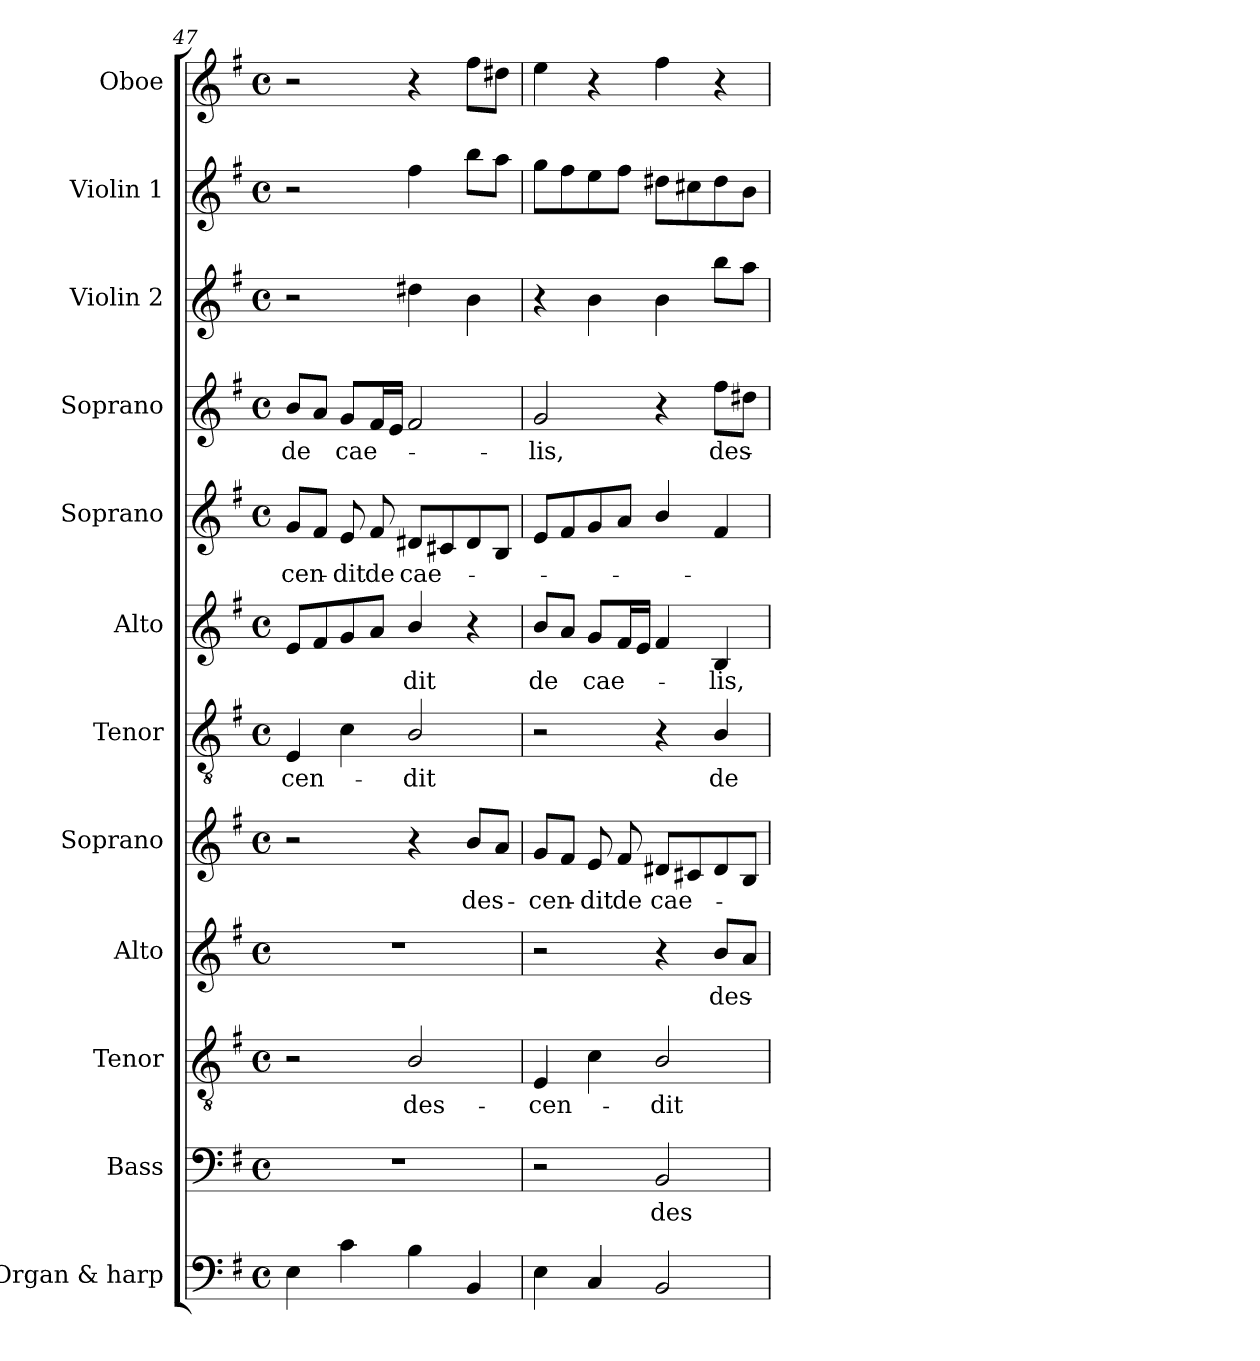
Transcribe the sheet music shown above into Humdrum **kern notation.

**kern	**kern	**text	**kern	**text	**kern	**text	**kern	**text	**kern	**text	**kern	**text	**kern	**text	**kern	**text	**kern	**kern	**kern
*part12	*part11	*part11	*part10	*part10	*part9	*part9	*part8	*part8	*part7	*part7	*part6	*part6	*part5	*part5	*part4	*part4	*part3	*part2	*part1
*staff12	*staff11	*staff11	*staff10	*staff10	*staff9	*staff9	*staff8	*staff8	*staff7	*staff7	*staff6	*staff6	*staff5	*staff5	*staff4	*staff4	*staff3	*staff2	*staff1
*I"Organ & harp	*I"Bass	*	*I"Tenor	*	*I"Alto	*	*I"Soprano	*	*I"Tenor	*	*I"Alto	*	*I"Soprano	*	*I"Soprano	*	*I"Violin 2	*I"Violin 1	*I"Oboe
*I'Org. & harp	*I'B.	*	*I'T.	*	*I'A.	*	*I'S.	*	*I'T.	*	*I'A.	*	*I'S.	*	*I'S.	*	*I'Vln. 2	*I'Vln. 1	*I'Ob.
*clefF4	*clefF4	*	*clefGv2	*	*clefG2	*	*clefG2	*	*clefGv2	*	*clefG2	*	*clefG2	*	*clefG2	*	*clefG2	*clefG2	*clefG2
*	*	*	*ITrd7c12	*	*	*	*	*	*ITrd7c12	*	*	*	*	*	*	*	*	*	*
*k[f#]	*k[f#]	*	*k[f#]	*	*k[f#]	*	*k[f#]	*	*k[f#]	*	*k[f#]	*	*k[f#]	*	*k[f#]	*	*k[f#]	*k[f#]	*k[f#]
*G:	*G:	*	*G:	*	*G:	*	*G:	*	*G:	*	*G:	*	*G:	*	*G:	*	*G:	*G:	*G:
*M4/4	*M4/4	*	*M4/4	*	*M4/4	*	*M4/4	*	*M4/4	*	*M4/4	*	*M4/4	*	*M4/4	*	*M4/4	*M4/4	*M4/4
*met(c)	*met(c)	*	*met(c)	*	*met(c)	*	*met(c)	*	*met(c)	*	*met(c)	*	*met(c)	*	*met(c)	*	*met(c)	*met(c)	*met(c)
=47	=47	=47	=47	=47	=47	=47	=47	=47	=47	=47	=47	=47	=47	=47	=47	=47	=47	=47	=47
!	!	!	!	!	!	!	!	!	!	!LO:LY:b:color=#000000	!	!	!	!	!	!	!	!	!
!	!	!	!	!	!	!	!	!	!	!	!	!	!	!LO:LY:b:color=#000000	!	!	!	!	!
!	!	!	!	!	!	!	!	!	!	!	!	!	!	!	!	!LO:LY:b:color=#000000	!	!	!
4Ei\	1r	.	2r	.	1r	.	2r	.	4EEi/	-cen-	8ei/L	.	8gi/L	-cen-	8bi/L	de	2r	2r	2r
.	.	.	.	.	.	.	.	.	.	.	8f#i/	.	8f#i/J	.	8ai/J	.	.	.	.
!	!	!	!	!	!	!	!	!	!	!	!	!	!	!LO:LY:b:color=#000000	!	!	!	!	!
!	!	!	!	!	!	!	!	!	!	!	!	!	!	!	!	!LO:LY:b:color=#000000	!	!	!
4ci\	.	.	.	.	.	.	.	.	4Ci\	.	8gi/	.	8ei/	-dit	8gi/L	cae-	.	.	.
!	!	!	!	!	!	!	!	!	!	!	!	!	!	!LO:LY:b:color=#000000	!	!	!	!	!
.	.	.	.	.	.	.	.	.	.	.	8ai/J	.	8f#i/	de	16f#i/L	.	.	.	.
.	.	.	.	.	.	.	.	.	.	.	.	.	.	.	16ei/JJ	.	.	.	.
!	!	!	!	!LO:LY:b:color=#000000	!	!	!	!	!	!	!	!	!	!	!	!	!	!	!
!	!	!	!	!	!	!	!	!	!	!LO:LY:b:color=#000000	!	!	!	!	!	!	!	!	!
!	!	!	!	!	!	!	!	!	!	!	!	!LO:LY:b:color=#000000	!	!	!	!	!	!	!
!	!	!	!	!	!	!	!	!	!	!	!	!	!	!LO:LY:b:color=#000000	!	!	!	!	!
4Bi\	.	.	2BBi/	des-	.	.	4r	.	2BBi/	-dit	4bi/	-dit	8d#Xi/L	cae-	2f#i/	.	4dd#Xi\	4ff#i\	4r
.	.	.	.	.	.	.	.	.	.	.	.	.	8c#i/	.	.	.	.	.	.
!	!	!	!	!	!	!	!	!LO:LY:b:color=#000000	!	!	!	!	!	!	!	!	!	!	!
4BBi/	.	.	.	.	.	.	8bi/L	des-	.	.	4r	.	8d#i/	.	.	.	4bi\	8bbi\L	8ff#i\L
.	.	.	.	.	.	.	8ai/J	.	.	.	.	.	8Bi/J	.	.	.	.	8aai\J	8dd#Xi\J
=48	=48	=48	=48	=48	=48	=48	=48	=48	=48	=48	=48	=48	=48	=48	=48	=48	=48	=48	=48
!	!	!	!	!LO:LY:b:color=#000000	!	!	!	!	!	!	!	!	!	!	!	!	!	!	!
!	!	!	!	!	!	!	!	!LO:LY:b:color=#000000	!	!	!	!	!	!	!	!	!	!	!
!	!	!	!	!	!	!	!	!	!	!	!	!LO:LY:b:color=#000000	!	!	!	!	!	!	!
!	!	!	!	!	!	!	!	!	!	!	!	!	!	!	!	!LO:LY:b:color=#000000	!	!	!
4Ei\	2r	.	4EEi/	-cen-	2r	.	8gi/L	-cen-	2r	.	8bi/L	de	8ei/L	.	2gi/	-lis,	4r	8ggi\L	4eei\
.	.	.	.	.	.	.	8f#i/J	.	.	.	8ai/J	.	8f#i/	.	.	.	.	8ff#i\	.
!	!	!	!	!	!	!	!	!LO:LY:b:color=#000000	!	!	!	!	!	!	!	!	!	!	!
!	!	!	!	!	!	!	!	!	!	!	!	!LO:LY:b:color=#000000	!	!	!	!	!	!	!
4Ci/	.	.	4Ci\	.	.	.	8ei/	-dit	.	.	8gi/L	cae-	8gi/	.	.	.	4bi\	8eei\	4r
!	!	!	!	!	!	!	!	!LO:LY:b:color=#000000	!	!	!	!	!	!	!	!	!	!	!
.	.	.	.	.	.	.	8f#i/	de	.	.	16f#i/L	.	8ai/J	.	.	.	.	8ff#i\J	.
.	.	.	.	.	.	.	.	.	.	.	16ei/JJ	.	.	.	.	.	.	.	.
!	!	!LO:LY:b:color=#000000	!	!	!	!	!	!	!	!	!	!	!	!	!	!	!	!	!
!	!	!	!	!LO:LY:b:color=#000000	!	!	!	!	!	!	!	!	!	!	!	!	!	!	!
!	!	!	!	!	!	!	!	!LO:LY:b:color=#000000	!	!	!	!	!	!	!	!	!	!	!
2BBi/	2BBi/	des-	2BBi/	-dit	4r	.	8d#Xi/L	cae-	4r	.	4f#i/	.	4bi/	.	4r	.	4bi\	8dd#Xi\L	4ff#i\
.	.	.	.	.	.	.	8c#i/	.	.	.	.	.	.	.	.	.	.	8cc#i\	.
!	!	!	!	!	!	!LO:LY:b:color=#000000	!	!	!	!	!	!	!	!	!	!	!	!	!
!	!	!	!	!	!	!	!	!	!	!LO:LY:b:color=#000000	!	!	!	!	!	!	!	!	!
!	!	!	!	!	!	!	!	!	!	!	!	!LO:LY:b:color=#000000	!	!	!	!	!	!	!
!	!	!	!	!	!	!	!	!	!	!	!	!	!	!	!	!LO:LY:b:color=#000000	!	!	!
.	.	.	.	.	8bi/L	des-	8d#i/	.	4BBi/	de	4Bi/	-lis,	4f#i/	.	8ff#i\L	des-	8bbi\L	8dd#i\	4r
.	.	.	.	.	8ai/J	.	8Bi/J	.	.	.	.	.	.	.	8dd#Xi\J	.	8aai\J	8bi\J	.
=	=	=	=	=	=	=	=	=	=	=	=	=	=	=	=	=	=	=	=
*-	*-	*-	*-	*-	*-	*-	*-	*-	*-	*-	*-	*-	*-	*-	*-	*-	*-	*-	*-
